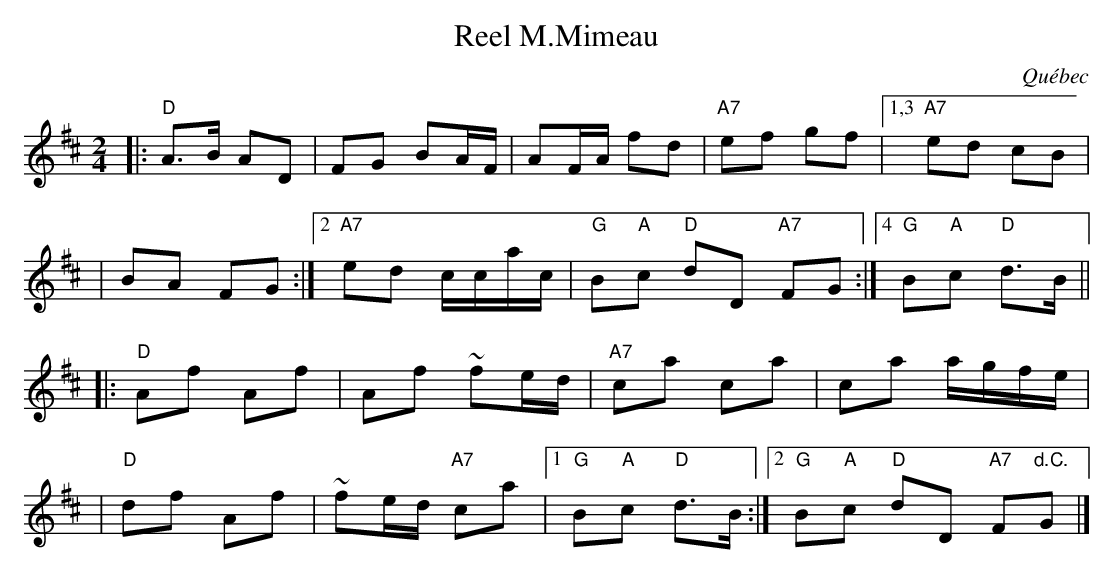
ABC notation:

X:1
T: Reel M.Mimeau
O: Québec
M: 2/4
L: 1/16
K: D
|: "D"A3B A2D2 | F2G2 B2AF \
| A2FA f2d2 | "A7"e2f2 g2f2 \
|1,3 "A7"e2d2 c2B2 |
| B2A2 F2G2 \
:|2 "A7"e2d2 ccac | "G"B2"A"c2 "D"d2D2 "A7"F2G2 \
:|4 "G"B2"A"c2 "D"d3B ||
|: "D"A2f2 A2f2 | A2f2 ~f2ed \
| "A7"c2a2 c2a2 | c2a2 agfe |
| "D"d2f2 A2f2 | ~f2ed "A7"c2a2 \
|1 "G"B2"A"c2 "D"d3B \
:|2 "G"B2"A"c2 "D"d2D2 "A7"F2"d.C."G2 |]
